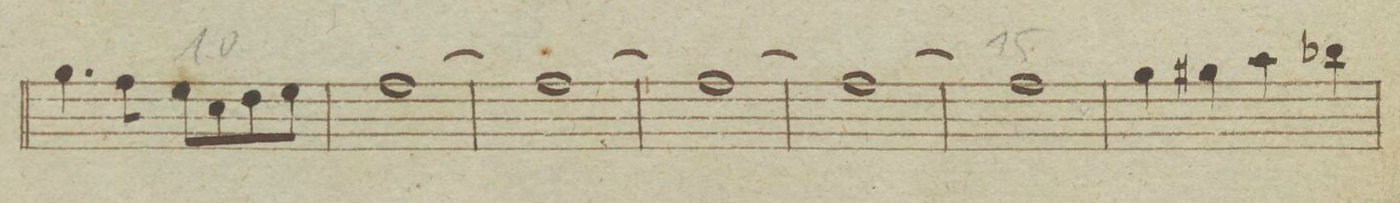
**kern	**dynam
*I"Clarinetto 1o. in B	*
*clefG2	*
*k[b-e-a-]	*
*met(c)	*
*M4/4	*
4.ff\	.
*8\right	*
8ee-\	.
8dd\L	.
8b-\	.
8cc\	.
8dd\J	.
=11	=11
[1ee-	.
=12	=12
1ee-_	.
=13	=13
1ee-_	.
=14	=14
1ee-_	.
=15	=15
1ee-]	.
=16	=16
4ff\	.
4ff#X\	.
4gg\	.
4aa-X\	.
=17	=17
*-	*-
